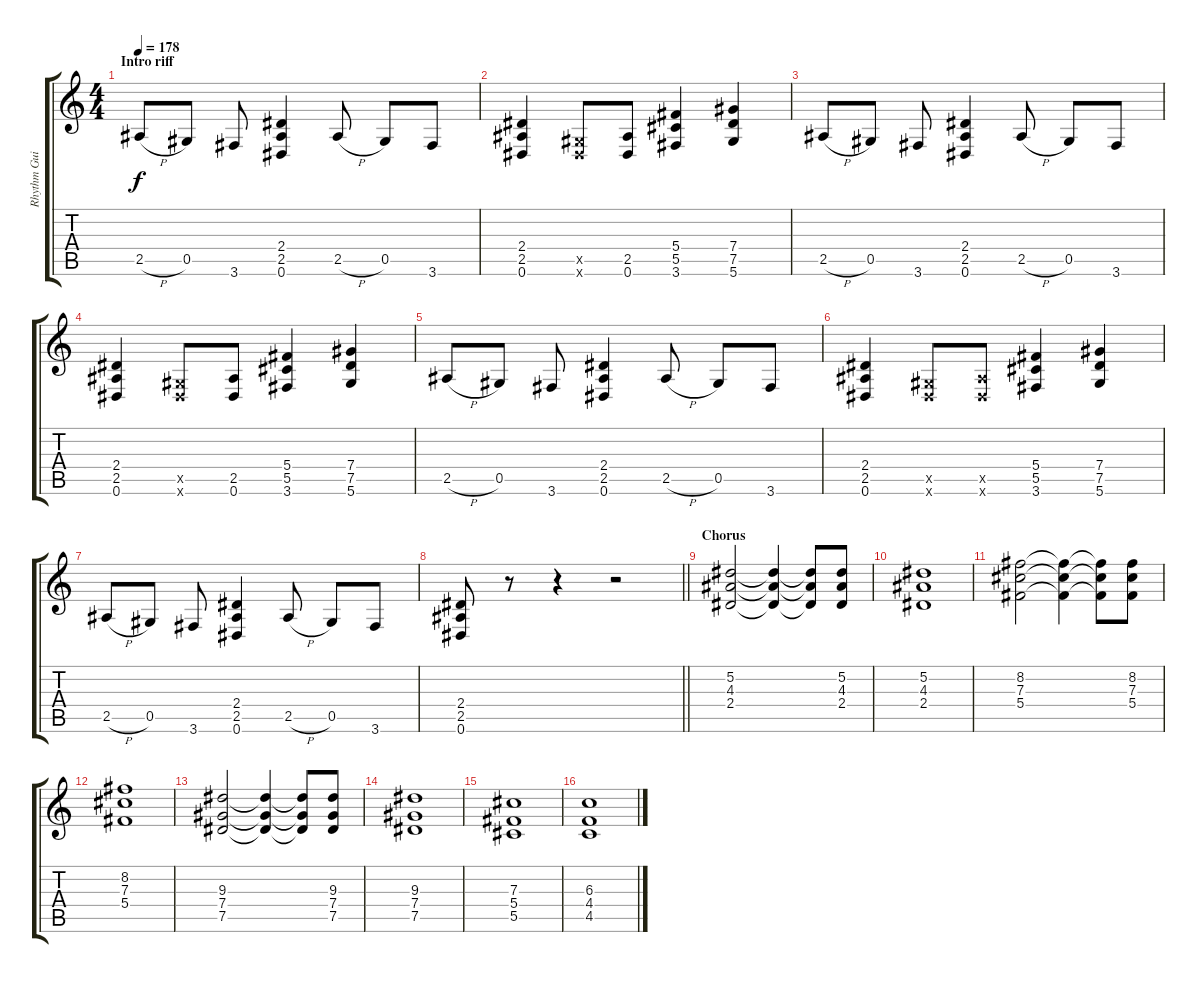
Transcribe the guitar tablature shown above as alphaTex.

\track ("Rhythm Guitar" "Rhythm Gui") {instrument distortionguitar}
\staff {score tabs}
\tuning (Eb4 Bb3 Gb3 Db3 Ab2 Eb2) {hide}
\ts (4 4)
\section ("" "Intro riff")
\tempo 178
\clef g2
\ks c
2.5{h}.8{dy f} 0.5.8 3.6.8 (2.4 2.5 0.6).4 2.5{h}.8 0.5.8 3.6.8 |
(2.4 2.5 0.6).4 (0.5{x} 0.6{x}).8 (2.5 0.6).8 (5.4 5.5 3.6).4 (7.4 7.5 5.6).4 |
2.5{h}.8 0.5.8 3.6.8 (2.4 2.5 0.6).4 2.5{h}.8 0.5.8 3.6.8 |
(2.4 2.5 0.6).4 (0.5{x} 0.6{x}).8 (2.5 0.6).8 (5.4 5.5 3.6).4 (7.4 7.5 5.6).4 |
2.5{h}.8 0.5.8 3.6.8 (2.4 2.5 0.6).4 2.5{h}.8 0.5.8 3.6.8 |
(2.4 2.5 0.6).4 (0.5{x} 0.6{x}).8 (2.5{x} 0.6{x}).8 (5.4 5.5 3.6).4 (7.4 7.5 5.6).4 |
2.5{h}.8 0.5.8 3.6.8 (2.4 2.5 0.6).4 2.5{h}.8 0.5.8 3.6.8 |
\barLineRight lightlight
(2.4 2.5 0.6).8 r.8 r.4 r.2 |
\section ("" "Chorus")
(5.2 4.3 2.4).2 (5.2{t} 4.3{t} 2.4{t}).4 (5.2{t} 4.3{t} 2.4{t}).8 (5.2 4.3 2.4).8 |
(5.2 4.3 2.4).1 |
(8.2 7.3 5.4).2 (8.2{t} 7.3{t} 5.4{t}).4 (8.2{t} 7.3{t} 5.4{t}).8 (8.2 7.3 5.4).8 |
(8.2 7.3 5.4).1 |
(9.3 7.4 7.5).2 (9.3{t} 7.4{t} 7.5{t}).4 (9.3{t} 7.4{t} 7.5{t}).8 (9.3 7.4 7.5).8 |
(9.3 7.4 7.5).1 |
(7.3 5.4 5.5).1 |
(6.3 4.4 4.5).1
